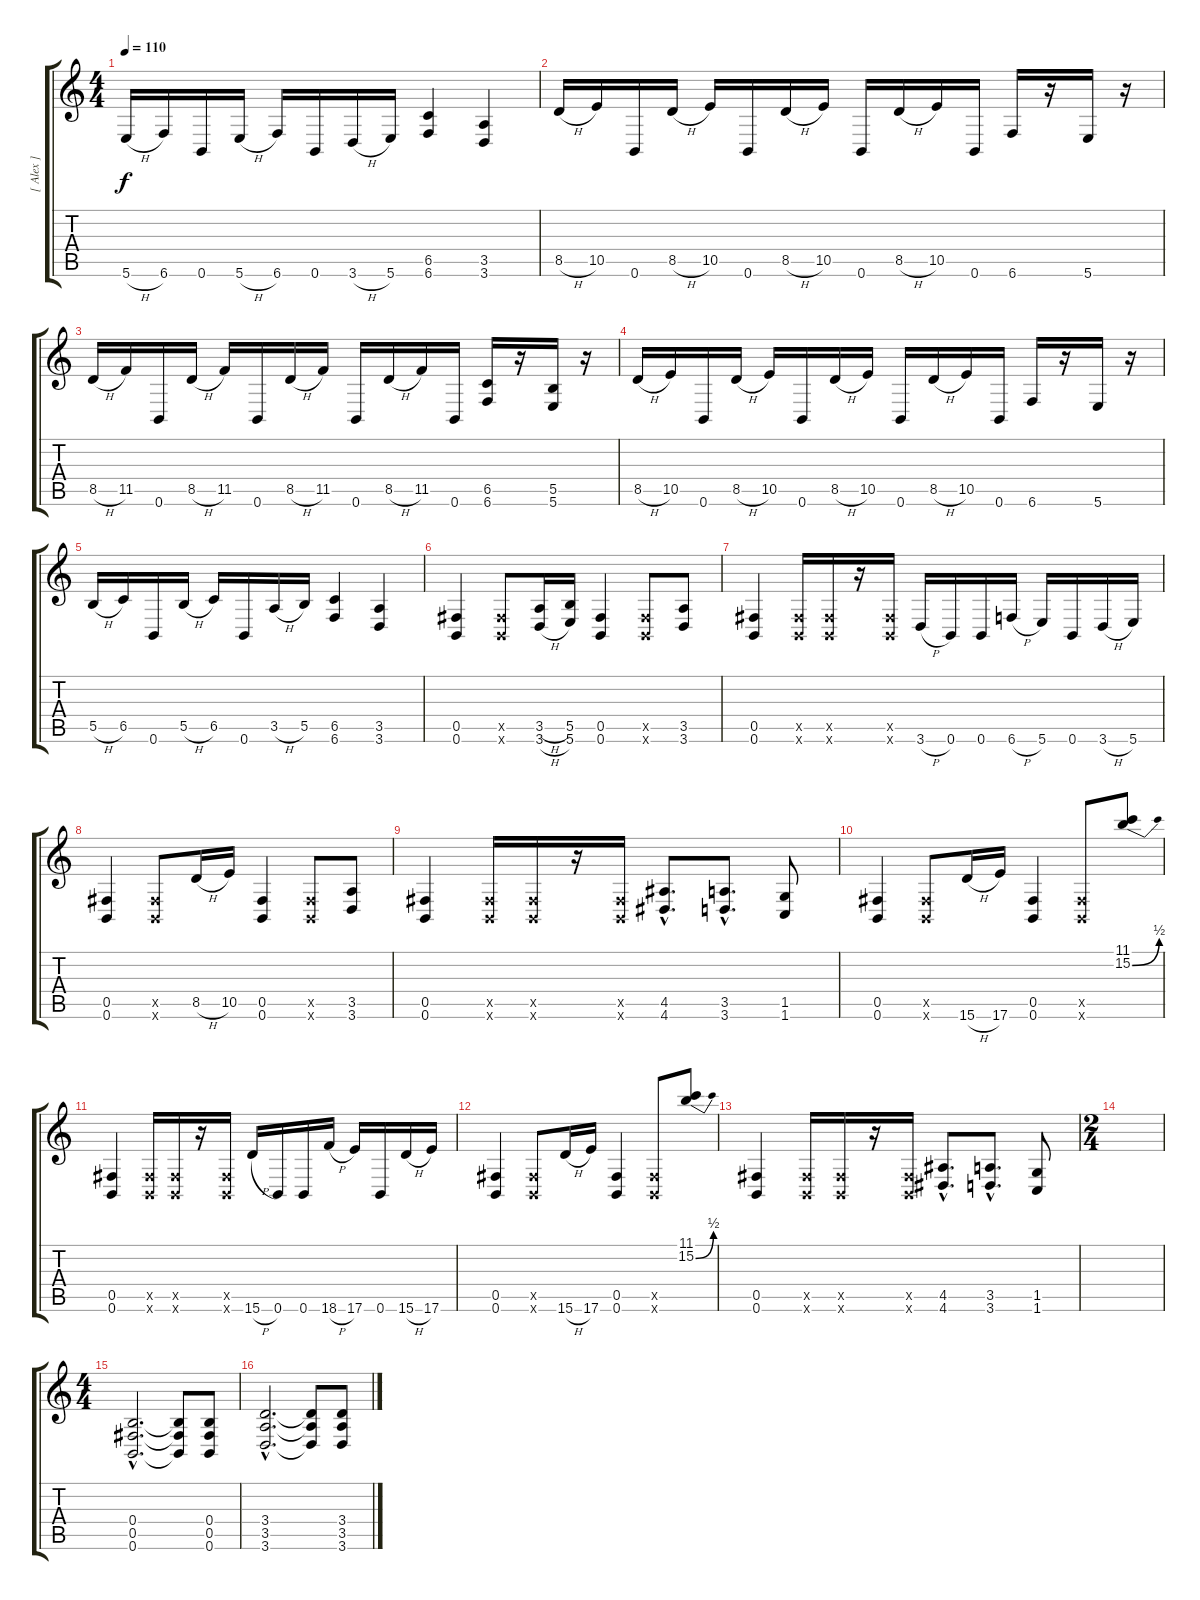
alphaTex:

\track ("[ Alex ]" "[ Alex ]") {instrument distortionguitar}
\staff {score tabs}
\tuning (Db4 Ab3 E3 B2 Gb2 B1) {hide}
\ts (4 4)
\tempo 110
\clef g2
\ks c
5.6{h}.16{dy f} 6.6.16 0.6.16 5.6{h}.16 6.6.16 0.6.16 3.6{h}.16 5.6.16 (6.5 6.6).4 (3.5 3.6).4 |
8.5{h}.16 10.5.16 0.6.16 8.5{h}.16 10.5.16 0.6.16 8.5{h}.16 10.5.16 0.6.16 8.5{h}.16 10.5.16 0.6.16 6.6.16 r.16 5.6.16 r.16 |
8.5{h}.16 11.5.16 0.6.16 8.5{h}.16 11.5.16 0.6.16 8.5{h}.16 11.5.16 0.6.16 8.5{h}.16 11.5.16 0.6.16 (6.5 6.6).16 r.16 (5.5 5.6).16 r.16 |
8.5{h}.16 10.5.16 0.6.16 8.5{h}.16 10.5.16 0.6.16 8.5{h}.16 10.5.16 0.6.16 8.5{h}.16 10.5.16 0.6.16 6.6.16 r.16 5.6.16 r.16 |
5.5{h}.16 6.5.16 0.6.16 5.5{h}.16 6.5.16 0.6.16 3.5{h}.16 5.5.16 (6.5 6.6).4 (3.5 3.6).4 |
(0.5 0.6).4 (0.5{x} 0.6{x}).8 (3.5{h} 3.6{h}).16 (5.5 5.6).16 (0.5 0.6).4 (0.5{x} 0.6{x}).8 (3.5 3.6).8 |
(0.5 0.6).4 (0.5{x} 0.6{x}).16 (0.5{x} 0.6{x}).16 r.16 (0.5{x} 0.6{x}).16 3.6{h}.16 0.6.16 0.6.16 6.6{h}.16 5.6.16 0.6.16 3.6{h}.16 5.6.16 |
(0.5 0.6).4 (0.5{x} 0.6{x}).8 8.5{h}.16 10.5.16 (0.5 0.6).4 (0.5{x} 0.6{x}).8 (3.5 3.6).8 |
(0.5 0.6).4 (0.5{x} 0.6{x}).16 (0.5{x} 0.6{x}).16 r.16 (0.5{x} 0.6{x}).16 (4.5{hac} 4.6{hac}).8{d} (3.5{hac} 3.6{hac}).8{d} (1.5 1.6).8 |
(0.5 0.6).4 (0.5{x} 0.6{x}).8 15.6{h}.16 17.6.16 (0.5 0.6).4 (0.5{x} 0.6{x}).8 (11.1 15.2{be (bend 0 0 60 2)}).8 |
(0.5 0.6).4 (0.5{x} 0.6{x}).16 (0.5{x} 0.6{x}).16 r.16 (0.5{x} 0.6{x}).16 15.6{h}.16 0.6.16 0.6.16 18.6{h}.16 17.6.16 0.6.16 15.6{h}.16 17.6.16 |
(0.5 0.6).4 (0.5{x} 0.6{x}).8 15.6{h}.16 17.6.16 (0.5 0.6).4 (0.5{x} 0.6{x}).8 (11.1 15.2{be (bend 0 0 60 2)}).8 |
(0.5 0.6).4 (0.5{x} 0.6{x}).16 (0.5{x} 0.6{x}).16 r.16 (0.5{x} 0.6{x}).16 (4.5{hac} 4.6{hac}).8{d} (3.5{hac} 3.6{hac}).8{d} (1.5 1.6).8 |
\ts (2 4)
|
\ts (4 4)
(0.4{hac} 0.5{hac} 0.6{hac}).2{d} (0.4{t} 0.5{t} 0.6{t}).8 (0.4 0.5 0.6).8 |
(3.4{hac} 3.5{hac} 3.6{hac}).2{d} (3.4{t} 3.5{t} 3.6{t}).8 (3.4 3.5 3.6).8
